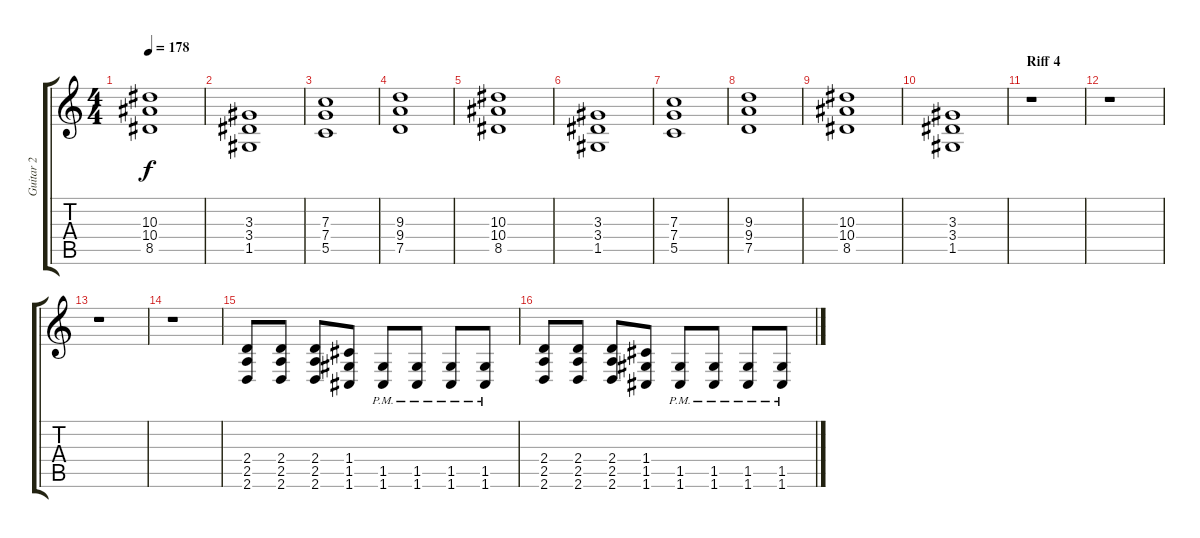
\track ("Guitar 2" "Guitar 2") {instrument overdrivenguitar}
\staff {score tabs}
\tuning (D4 A3 F3 C3 G2 C2) {hide}
\ts (4 4)
\tempo 178
\clef g2
\ks c
(10.3 10.4 8.5).1{dy f} |
(3.3 3.4 1.5).1 |
(7.3 7.4 5.5).1 |
(9.3 9.4 7.5).1 |
(10.3 10.4 8.5).1 |
(3.3 3.4 1.5).1 |
(7.3 7.4 5.5).1 |
(9.3 9.4 7.5).1 |
(10.3 10.4 8.5).1 |
(3.3 3.4 1.5).1 |
\section ("" "Riff 4")
r.1 |
r.1 |
r.1 |
r.1 |
(2.4 2.5 2.6).8 (2.4 2.5 2.6).8 (2.4 2.5 2.6).8 (1.4 1.5 1.6).8 (1.5{pm} 1.6{pm}).8 (1.5{pm} 1.6{pm}).8 (1.5{pm} 1.6{pm}).8 (1.5{pm} 1.6{pm}).8 |
(2.4 2.5 2.6).8 (2.4 2.5 2.6).8 (2.4 2.5 2.6).8 (1.4 1.5 1.6).8 (1.5{pm} 1.6{pm}).8 (1.5{pm} 1.6{pm}).8 (1.5{pm} 1.6{pm}).8 (1.5{pm} 1.6{pm}).8
